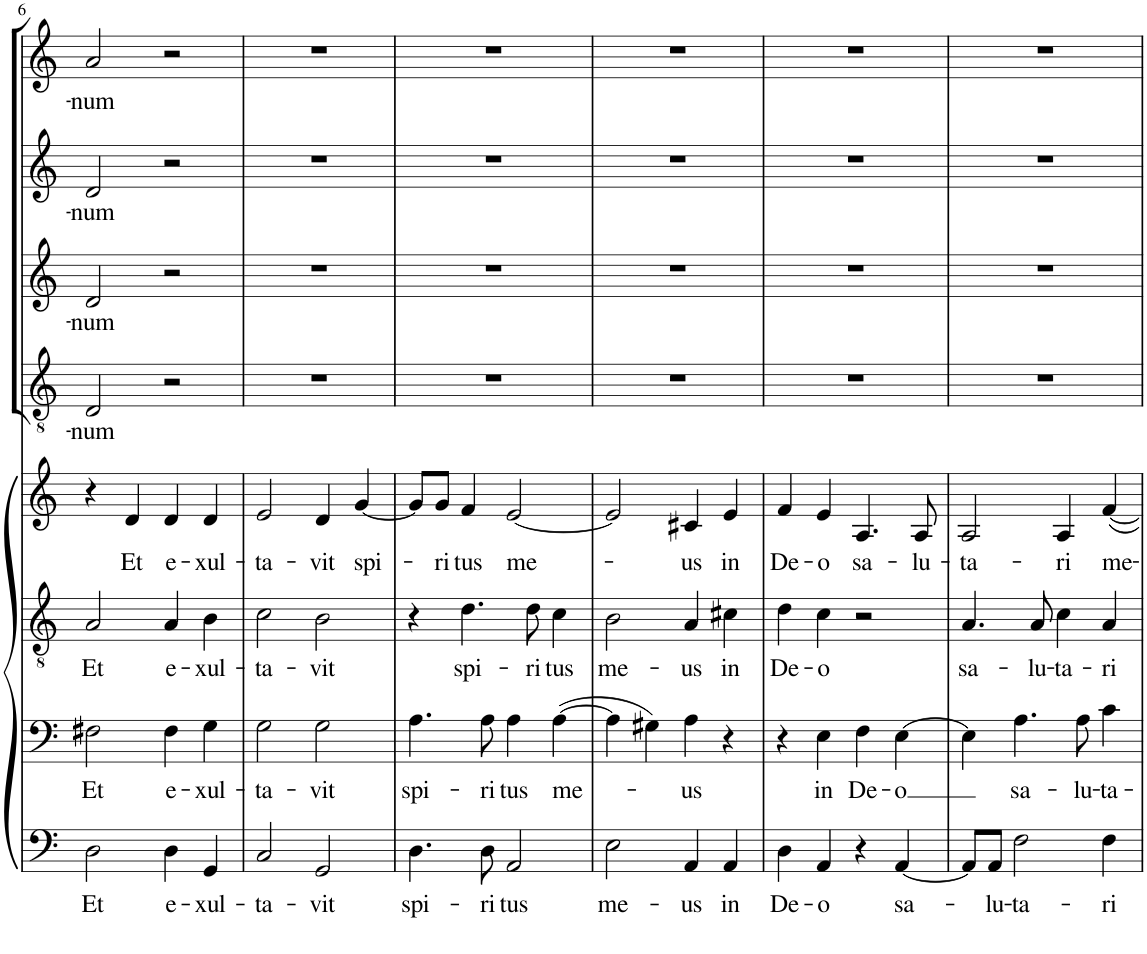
**kern	**text	**kern	**text	**kern	**text	**kern	**text	**kern	**text	**kern	**text	**kern	**text	**kern	**text
*part8	*part8	*part7	*part7	*part6	*part6	*part5	*part5	*part4	*part4	*part3	*part3	*part2	*part2	*part1	*part1
*staff8	*staff8	*staff7	*staff7	*staff6	*staff6	*staff5	*staff5	*staff4	*staff4	*staff3	*staff3	*staff2	*staff2	*staff1	*staff1
*I"Bass 2	*	*I"Bass 1	*	*I"Tenor	*	*I"Alto	*	*I"Tenor	*	*I"Alto	*	*I"Soprano 2	*	*I"Soprano 1	*
!!LO:PB:g=z
*clefF4	*	*clefF4	*	*clefGv2	*	*clefG2	*	*clefGv2	*	*clefG2	*	*clefG2	*	*clefG2	*
*k[]	*	*k[]	*	*k[]	*	*k[]	*	*k[]	*	*k[]	*	*k[]	*	*k[]	*
*M4/4	*	*M4/4	*	*M4/4	*	*M4/4	*	*M4/4	*	*M4/4	*	*M4/4	*	*M4/4	*
*met(c)	*	*met(c)	*	*met(c)	*	*met(c)	*	*met(c)	*	*met(c)	*	*met(c)	*	*met(c)	*
=6	=6	=6	=6	=6	=6	=6	=6	=6	=6	=6	=6	=6	=6	=6	=6
!	!LO:LY:b	!	!LO:LY:b	!	!LO:LY:b	!	!	!	!LO:LY:b	!	!LO:LY:b	!	!LO:LY:b	!	!LO:LY:b
2D\	Et	2F#X\	Et	2A/	Et	4r	.	2D/	-num	2d/	-num	2d/	-num	2a/	-num
!	!	!	!	!	!	!	!LO:LY:b	!	!	!	!	!	!	!	!
.	.	.	.	.	.	4d/	Et	.	.	.	.	.	.	.	.
!	!LO:LY:b	!	!LO:LY:b	!	!LO:LY:b	!	!LO:LY:b	!	!	!	!	!	!	!	!
4D\	e-	4F#\	e-	4A/	e-	4d/	e-	2r	.	2r	.	2r	.	2r	.
!	!LO:LY:b	!	!LO:LY:b	!	!LO:LY:b	!	!LO:LY:b	!	!	!	!	!	!	!	!
4GG/	-xul-	4G\	-xul-	4B\	-xul-	4d/	-xul-	.	.	.	.	.	.	.	.
=7	=7	=7	=7	=7	=7	=7	=7	=7	=7	=7	=7	=7	=7	=7	=7
!	!LO:LY:b	!	!LO:LY:b	!	!LO:LY:b	!	!LO:LY:b	!	!	!	!	!	!	!	!
2C/	-ta-	2G\	-ta-	2c\	-ta-	2e/	-ta-	1r	.	1r	.	1r	.	1r	.
!	!LO:LY:b	!	!LO:LY:b	!	!LO:LY:b	!	!LO:LY:b	!	!	!	!	!	!	!	!
2GG/	-vit	2G\	-vit	2B\	-vit	4d/	-vit	.	.	.	.	.	.	.	.
!	!	!	!	!	!	!	!LO:LY:b	!	!	!	!	!	!	!	!
.	.	.	.	.	.	[4g/	spi-	.	.	.	.	.	.	.	.
=8	=8	=8	=8	=8	=8	=8	=8	=8	=8	=8	=8	=8	=8	=8	=8
!	!LO:LY:b	!	!LO:LY:b	!	!	!	!	!	!	!	!	!	!	!	!
4.D\	spi-	4.A\	spi-	4r	.	8g/L]	.	1r	.	1r	.	1r	.	1r	.
!	!	!	!	!	!	!	!LO:LY:b	!	!	!	!	!	!	!	!
.	.	.	.	.	.	8g/J	-ri-	.	.	.	.	.	.	.	.
!	!	!	!	!	!LO:LY:b	!	!LO:LY:b	!	!	!	!	!	!	!	!
.	.	.	.	4.d\	spi-	4f/	-tus	.	.	.	.	.	.	.	.
!	!LO:LY:b	!	!LO:LY:b	!	!	!	!	!	!	!	!	!	!	!	!
8D\	-ri-	8A\	-ri-	.	.	.	.	.	.	.	.	.	.	.	.
!	!LO:LY:b	!	!LO:LY:b	!	!	!	!LO:LY:b	!	!	!	!	!	!	!	!
2AA/	-tus	4A\	-tus	.	.	[2e/	me-	.	.	.	.	.	.	.	.
!	!	!	!	!	!LO:LY:b	!	!	!	!	!	!	!	!	!	!
.	.	.	.	8d\	-ri-	.	.	.	.	.	.	.	.	.	.
!	!	!	!LO:LY:b	!	!LO:LY:b	!	!	!	!	!	!	!	!	!	!
.	.	([4A\	me-	4c\	-tus	.	.	.	.	.	.	.	.	.	.
=9	=9	=9	=9	=9	=9	=9	=9	=9	=9	=9	=9	=9	=9	=9	=9
!	!LO:LY:b	!	!	!	!LO:LY:b	!	!	!	!	!	!	!	!	!	!
2E\	me-	4A\]	.	2B\	me-	2e/]	.	1r	.	1r	.	1r	.	1r	.
.	.	4G#X\)	.	.	.	.	.	.	.	.	.	.	.	.	.
!	!LO:LY:b	!	!LO:LY:b	!	!LO:LY:b	!	!LO:LY:b	!	!	!	!	!	!	!	!
4AA/	-us	4A\	-us	4A/	-us	4c#X/	-us	.	.	.	.	.	.	.	.
!	!LO:LY:b	!	!	!	!LO:LY:b	!	!LO:LY:b	!	!	!	!	!	!	!	!
4AA/	in	4r	.	4c#X\	in	4e/	in	.	.	.	.	.	.	.	.
=10	=10	=10	=10	=10	=10	=10	=10	=10	=10	=10	=10	=10	=10	=10	=10
!	!LO:LY:b	!	!	!	!LO:LY:b	!	!LO:LY:b	!	!	!	!	!	!	!	!
4D\	De-	4r	.	4d\	De-	4f/	De-	1r	.	1r	.	1r	.	1r	.
!	!LO:LY:b	!	!LO:LY:b	!	!LO:LY:b	!	!LO:LY:b	!	!	!	!	!	!	!	!
4AA/	-o	4E\	in	4c\	-o	4e/	-o	.	.	.	.	.	.	.	.
!	!	!	!LO:LY:b	!	!	!	!LO:LY:b	!	!	!	!	!	!	!	!
4r	.	4F\	De-	2r	.	4.A/	sa-	.	.	.	.	.	.	.	.
!	!LO:LY:b	!	!LO:LY:b	!	!	!	!	!	!	!	!	!	!	!	!
[4AA/	sa-	[4E\	-o	.	.	.	.	.	.	.	.	.	.	.	.
!	!	!	!	!	!	!	!LO:LY:b	!	!	!	!	!	!	!	!
.	.	.	.	.	.	8A/	-lu-	.	.	.	.	.	.	.	.
=11	=11	=11	=11	=11	=11	=11	=11	=11	=11	=11	=11	=11	=11	=11	=11
!	!	!	!	!	!LO:LY:b	!	!LO:LY:b	!	!	!	!	!	!	!	!
8AA/L]	.	4E\]	.	4.A/	sa-	2A/	-ta-	1r	.	1r	.	1r	.	1r	.
!	!LO:LY:b	!	!	!	!	!	!	!	!	!	!	!	!	!	!
8AA/J	-lu-	.	.	.	.	.	.	.	.	.	.	.	.	.	.
!	!LO:LY:b	!	!LO:LY:b	!	!	!	!	!	!	!	!	!	!	!	!
2F\	-ta-	4.A\	sa-	.	.	.	.	.	.	.	.	.	.	.	.
!	!	!	!	!	!LO:LY:b	!	!	!	!	!	!	!	!	!	!
.	.	.	.	8A/	-lu-	.	.	.	.	.	.	.	.	.	.
!	!	!	!	!	!LO:LY:b	!	!LO:LY:b	!	!	!	!	!	!	!	!
.	.	.	.	4c\	-ta-	4A/	-ri	.	.	.	.	.	.	.	.
!	!	!	!LO:LY:b	!	!	!	!	!	!	!	!	!	!	!	!
.	.	8A\	-lu-	.	.	.	.	.	.	.	.	.	.	.	.
!	!LO:LY:b	!	!LO:LY:b	!	!LO:LY:b	!	!LO:LY:b	!	!	!	!	!	!	!	!
4F\	-ri	4c\	-ta-	4A/	-ri	[4f/	me-	.	.	.	.	.	.	.	.
=	=	=	=	=	=	=	=	=	=	=	=	=	=	=	=
*-	*-	*-	*-	*-	*-	*-	*-	*-	*-	*-	*-	*-	*-	*-	*-
